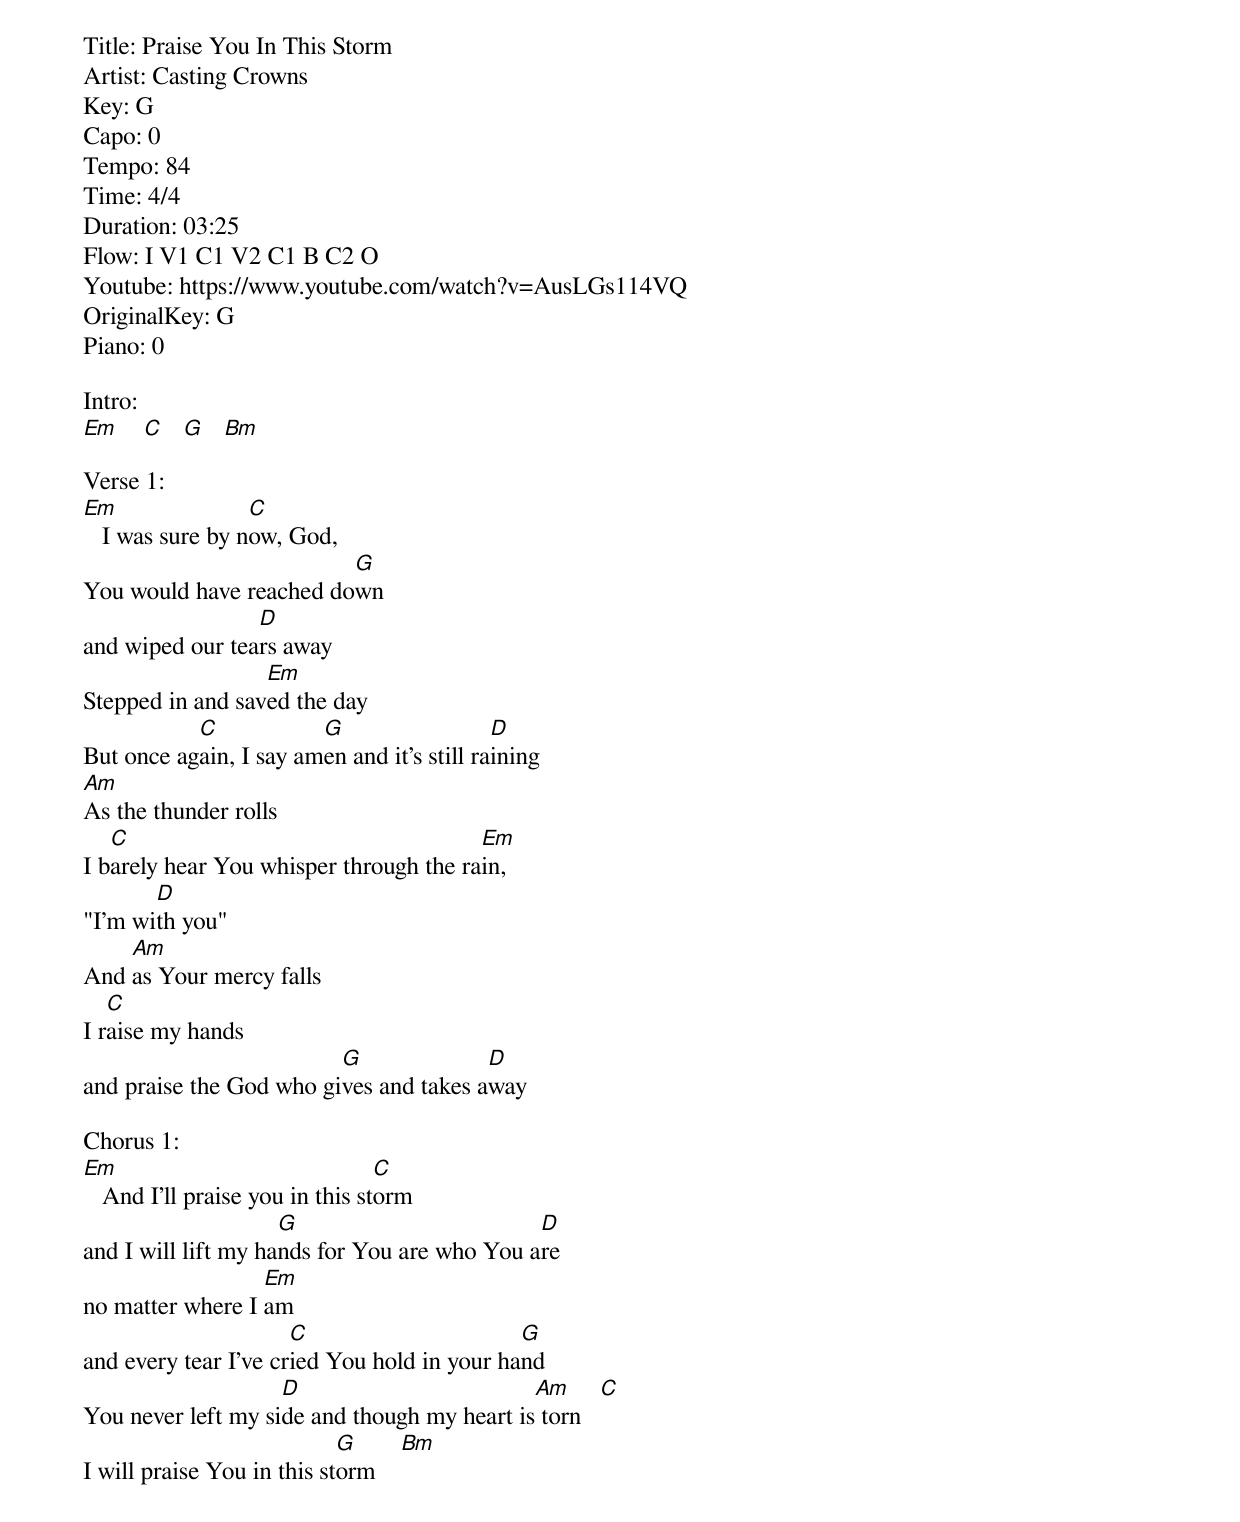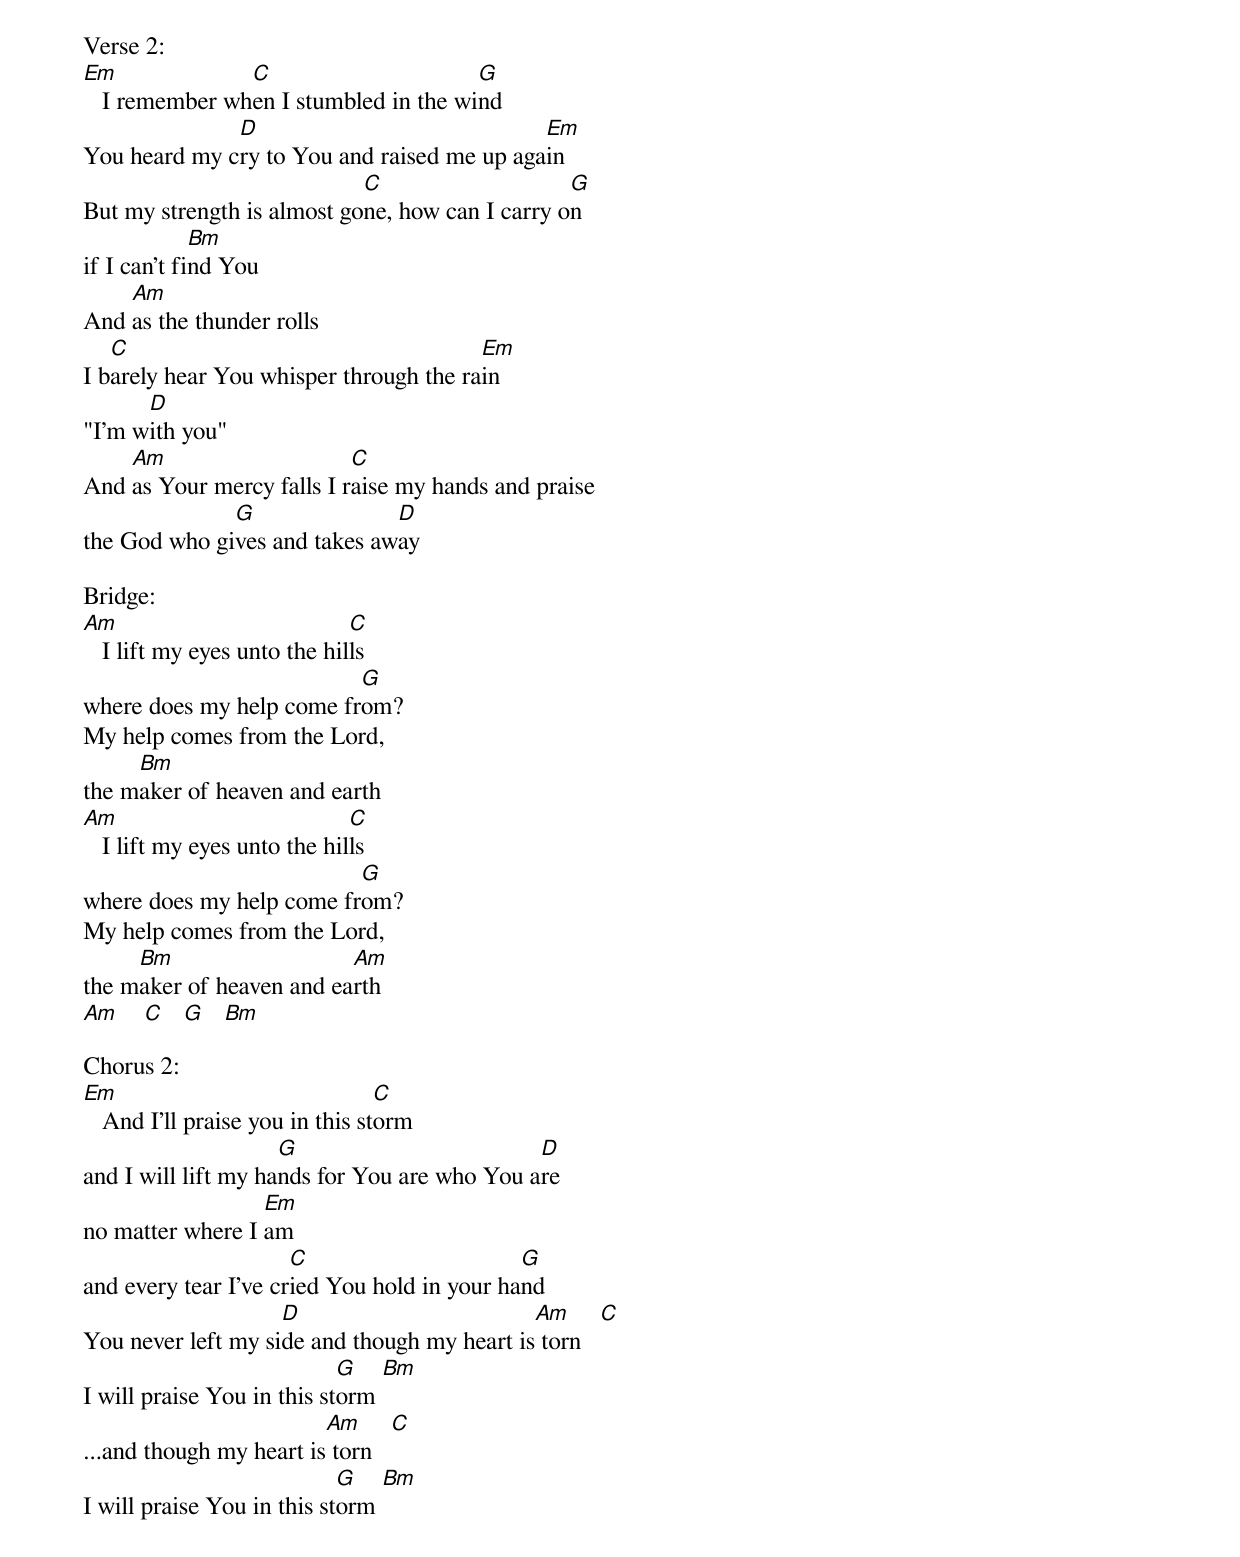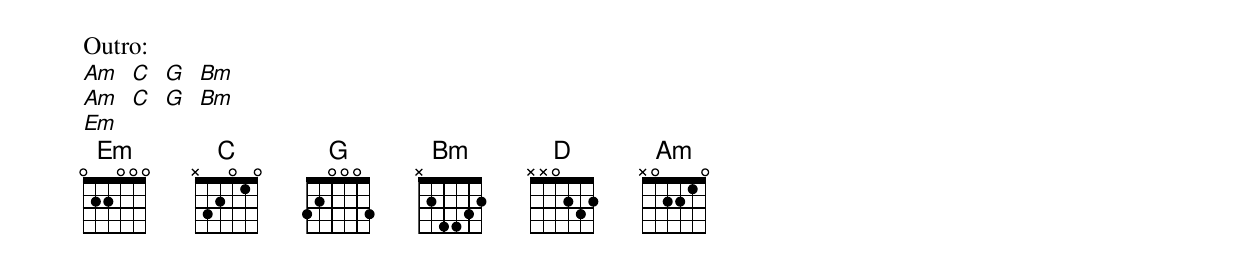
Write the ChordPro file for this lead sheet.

Title: Praise You In This Storm
Artist: Casting Crowns
Key: G
Capo: 0
Tempo: 84
Time: 4/4
Duration: 03:25
Flow: I V1 C1 V2 C1 B C2 O
Youtube: https://www.youtube.com/watch?v=AusLGs114VQ
OriginalKey: G
Piano: 0

Intro:
[Em]    [C]   [G]   [Bm]

Verse 1:
[Em]   I was sure by n[C]ow, God,
You would have reached do[G]wn
and wiped our tea[D]rs away
Stepped in and sav[Em]ed the day
But once ag[C]ain, I say am[G]en and it's still ra[D]ining
[Am]As the thunder rolls
I b[C]arely hear You whisper through the ra[Em]in,
"I'm wi[D]th you"
And [Am]as Your mercy falls
I r[C]aise my hands
and praise the God who gi[G]ves and takes a[D]way

Chorus 1:
[Em]   And I'll praise you in this st[C]orm
and I will lift my ha[G]nds for You are who You a[D]re
no matter where I [Em]am
and every tear I've cr[C]ied You hold in your ha[G]nd
You never left my si[D]de and though my heart is[Am] torn   [C]
I will praise You in this st[G]orm    [Bm]

Verse 2:
[Em]   I remember wh[C]en I stumbled in the wi[G]nd
You heard my c[D]ry to You and raised me up aga[Em]in
But my strength is almost go[C]ne, how can I carry o[G]n
if I can't fi[Bm]nd You
And [Am]as the thunder rolls
I b[C]arely hear You whisper through the ra[Em]in
"I'm w[D]ith you"
And [Am]as Your mercy falls I r[C]aise my hands and praise
the God who gi[G]ves and takes aw[D]ay

Bridge:
[Am]   I lift my eyes unto the hil[C]ls
where does my help come fr[G]om?
My help comes from the Lord,
the m[Bm]aker of heaven and earth
[Am]   I lift my eyes unto the hil[C]ls
where does my help come fr[G]om?
My help comes from the Lord,
the m[Bm]aker of heaven and ea[Am]rth
[Am]    [C]   [G]   [Bm]

Chorus 2:
[Em]   And I'll praise you in this st[C]orm
and I will lift my ha[G]nds for You are who You a[D]re
no matter where I [Em]am
and every tear I've cr[C]ied You hold in your ha[G]nd
You never left my si[D]de and though my heart is[Am] torn   [C]
I will praise You in this st[G]orm [Bm]
...and though my heart is[Am] torn   [C]
I will praise You in this st[G]orm [Bm]


Outro:
[Am]  [C]  [G]  [Bm]
[Am]  [C]  [G]  [Bm]
[Em]
